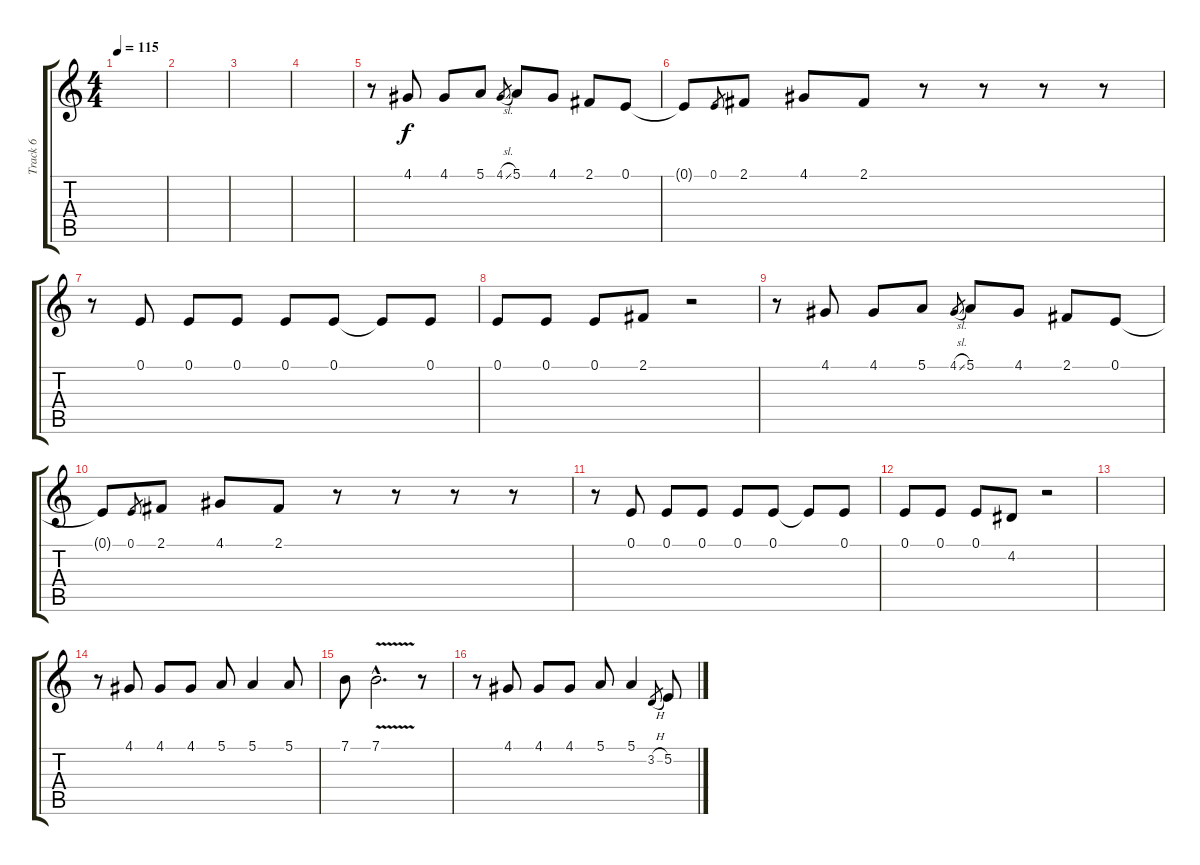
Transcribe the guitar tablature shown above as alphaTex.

\track ("Track 6" "Track 6") {instrument cello}
\staff {score tabs}
\tuning (E4 B3 G3 D3 A2 E2) {hide}
\ts (4 4)
\tempo 115
\clef g2
\ks c
|
|
|
|
r.8 4.1.8 4.1.8 5.1.8 4.1{sl}.8{gr} 5.1.8 4.1.8 2.1.8 0.1.8 |
0.1{t}.8 0.1.8{gr} 2.1.8 4.1.8 2.1.8 r.8 r.8 r.8 r.8 |
r.8 0.1.8 0.1.8 0.1.8 0.1.8 0.1.8 0.1{t}.8 0.1.8 |
0.1.8 0.1.8 0.1.8 2.1.8 r.2 |
r.8 4.1.8 4.1.8 5.1.8 4.1{sl}.8{gr} 5.1.8 4.1.8 2.1.8 0.1.8 |
0.1{t}.8 0.1.8{gr} 2.1.8 4.1.8 2.1.8 r.8 r.8 r.8 r.8 |
r.8 0.1.8 0.1.8 0.1.8 0.1.8 0.1.8 0.1{t}.8 0.1.8 |
0.1.8 0.1.8 0.1.8 4.2.8 r.2 |
|
r.8 4.1.8 4.1.8 4.1.8 5.1.8 5.1.4 5.1.8 |
7.1.8 7.1{v hac}.2{d} r.8 |
r.8 4.1.8 4.1.8 4.1.8 5.1.8 5.1.4 3.2{h}.8{gr} 5.2.8
